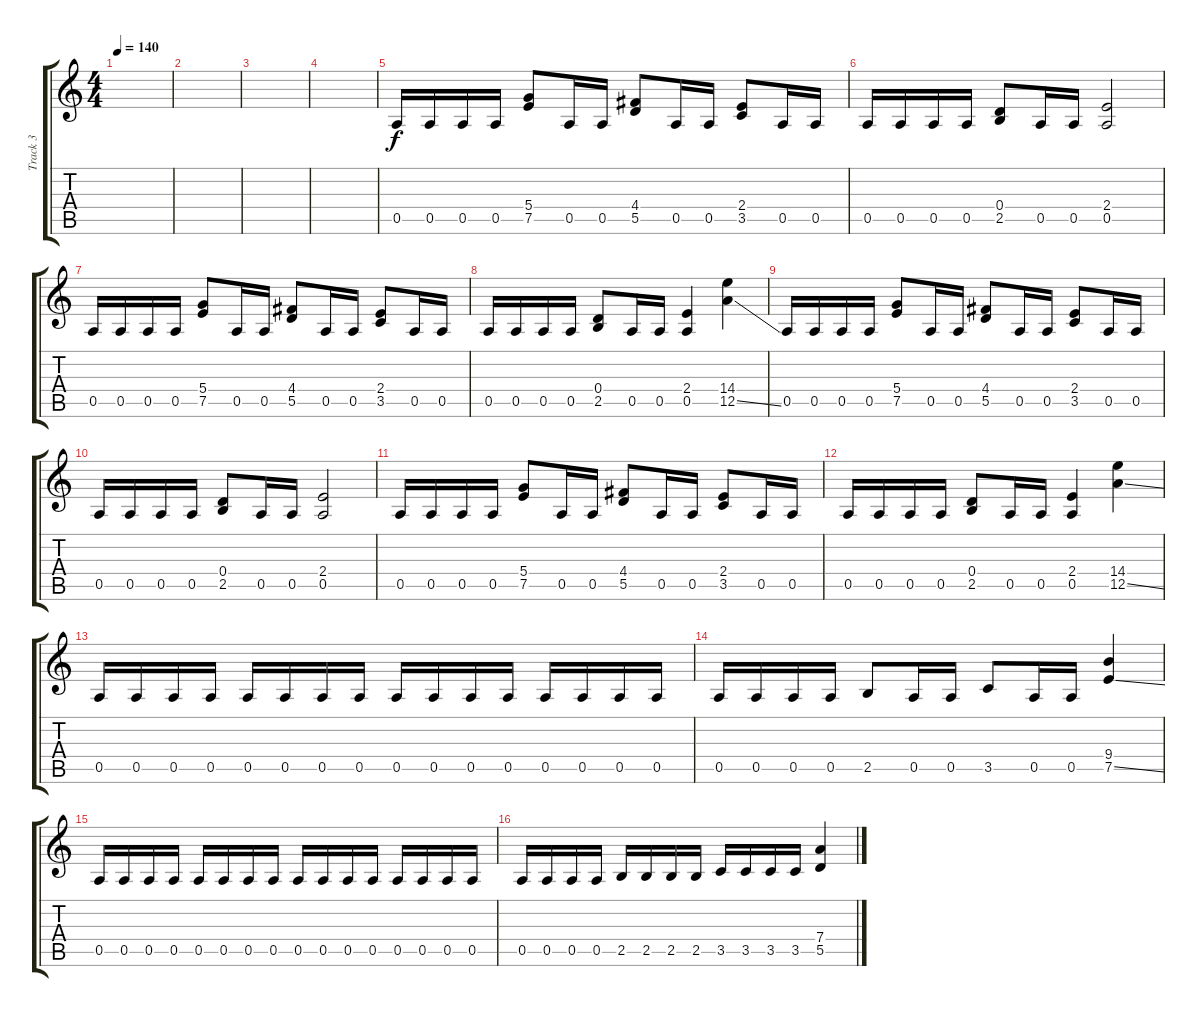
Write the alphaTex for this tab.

\track ("Track 3" "Track 3") {instrument distortionguitar}
\staff {score tabs}
\tuning (E4 B3 G3 D3 A2 E2) {hide}
\ts (4 4)
\tempo 140
\clef g2
\ks c
|
|
|
|
0.5.16 0.5.16 0.5.16 0.5.16 (5.4 7.5).8 0.5.16 0.5.16 (4.4 5.5).8 0.5.16 0.5.16 (2.4 3.5).8 0.5.16 0.5.16 |
0.5.16 0.5.16 0.5.16 0.5.16 (0.4 2.5).8 0.5.16 0.5.16 (2.4 0.5).2 |
0.5.16 0.5.16 0.5.16 0.5.16 (5.4 7.5).8 0.5.16 0.5.16 (4.4 5.5).8 0.5.16 0.5.16 (2.4 3.5).8 0.5.16 0.5.16 |
0.5.16 0.5.16 0.5.16 0.5.16 (0.4 2.5).8 0.5.16 0.5.16 (2.4 0.5).4 (14.4 12.5{ss}).4 |
0.5.16 0.5.16 0.5.16 0.5.16 (5.4 7.5).8 0.5.16 0.5.16 (4.4 5.5).8 0.5.16 0.5.16 (2.4 3.5).8 0.5.16 0.5.16 |
0.5.16 0.5.16 0.5.16 0.5.16 (0.4 2.5).8 0.5.16 0.5.16 (2.4 0.5).2 |
0.5.16 0.5.16 0.5.16 0.5.16 (5.4 7.5).8 0.5.16 0.5.16 (4.4 5.5).8 0.5.16 0.5.16 (2.4 3.5).8 0.5.16 0.5.16 |
0.5.16 0.5.16 0.5.16 0.5.16 (0.4 2.5).8 0.5.16 0.5.16 (2.4 0.5).4 (14.4 12.5{ss}).4 |
0.5.16 0.5.16 0.5.16 0.5.16 0.5.16 0.5.16 0.5.16 0.5.16 0.5.16 0.5.16 0.5.16 0.5.16 0.5.16 0.5.16 0.5.16 0.5.16 |
0.5.16 0.5.16 0.5.16 0.5.16 2.5.8 0.5.16 0.5.16 3.5.8 0.5.16 0.5.16 (9.4 7.5{ss}).4 |
0.5.16 0.5.16 0.5.16 0.5.16 0.5.16 0.5.16 0.5.16 0.5.16 0.5.16 0.5.16 0.5.16 0.5.16 0.5.16 0.5.16 0.5.16 0.5.16 |
0.5.16 0.5.16 0.5.16 0.5.16 2.5.16 2.5.16 2.5.16 2.5.16 3.5.16 3.5.16 3.5.16 3.5.16 (7.4 5.5).4
